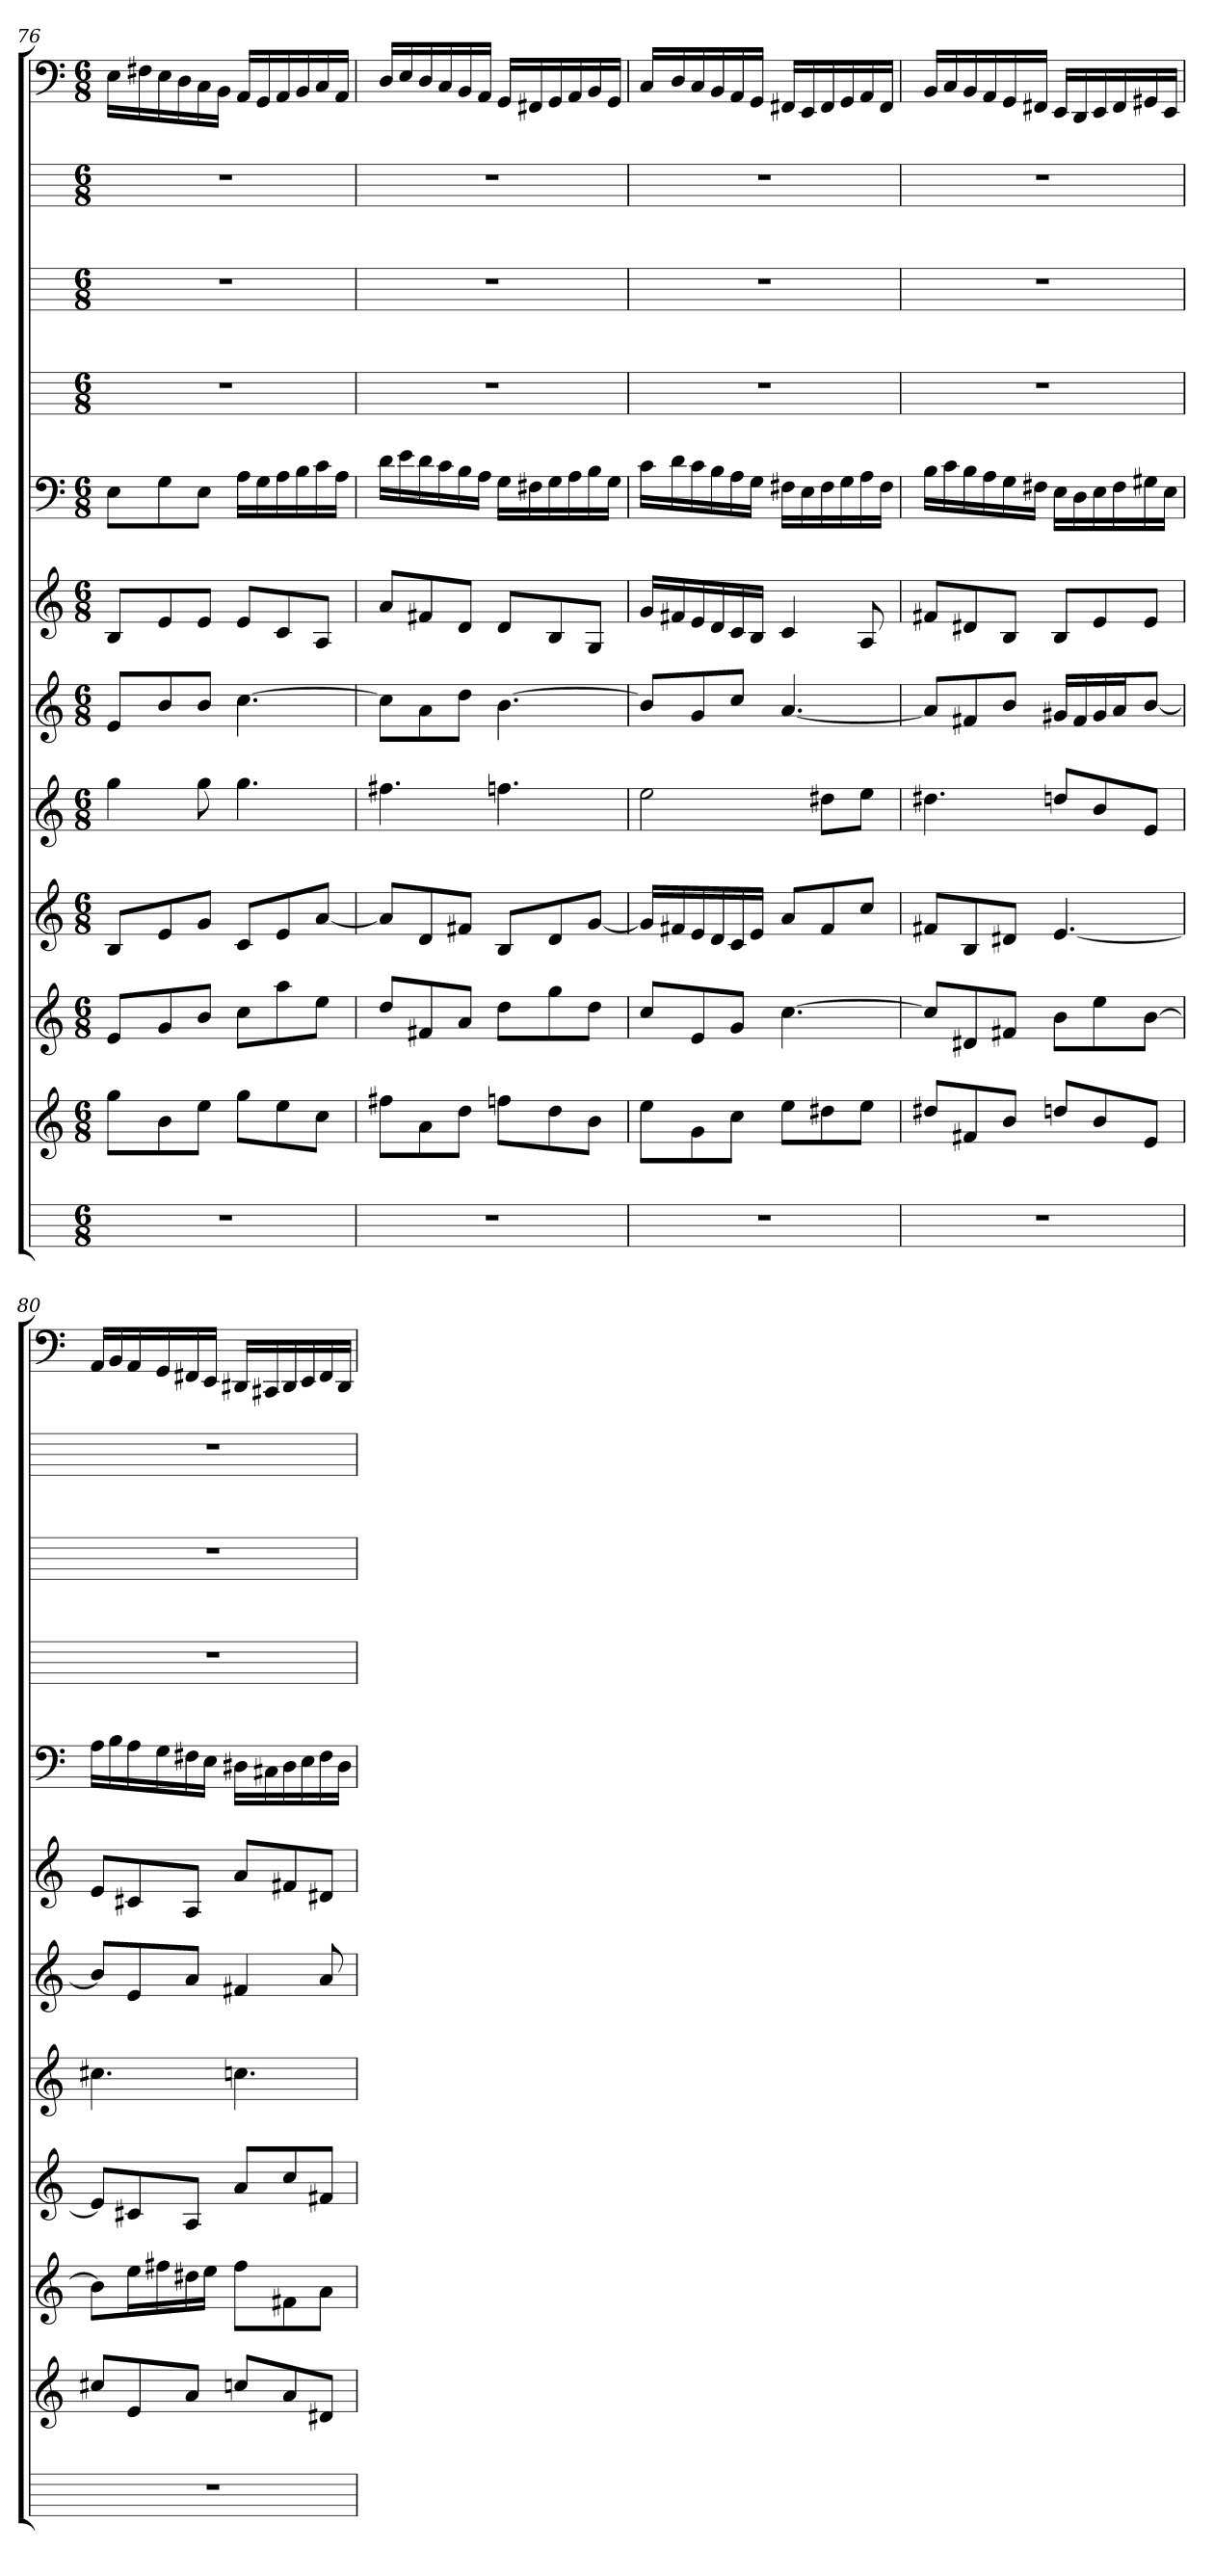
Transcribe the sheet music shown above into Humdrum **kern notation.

**kern	**kern	**kern	**kern	**kern	**kern	**kern	**kern	**kern	**kern	**kern	**kern
*part12	*part11	*part10	*part9	*part8	*part7	*part6	*part5	*part4	*part3	*part2	*part1
*staff12	*staff11	*staff10	*staff9	*staff8	*staff7	*staff6	*staff5	*staff4	*staff3	*staff2	*staff1
*k[]	*k[]	*k[]	*k[]	*k[]	*k[]	*k[]	*k[]	*k[]	*k[]	*k[]	*k[]
*C:	*C:	*C:	*C:	*C:	*C:	*C:	*C:	*C:	*C:	*C:	*C:
*M6/8	*M6/8	*M6/8	*M6/8	*M6/8	*M6/8	*M6/8	*M6/8	*M6/8	*M6/8	*M6/8	*M6/8
=76	=76	=76	=76	=76	=76	=76	=76	=76	=76	=76	=76
2.r	8ggL	8eL	8BL	4gg	8eL	8BL	8EL	2.r	2.r	2.r	16ELL
.	.	.	.	.	.	.	.	.	.	.	16F#X
.	8b	8g	8e	.	8b	8e	8G	.	.	.	16E
.	.	.	.	.	.	.	.	.	.	.	16D
.	8eeJ	8bJ	8gJ	8gg	8bJ	8eJ	8EJ	.	.	.	16C
.	.	.	.	.	.	.	.	.	.	.	16BBJJ
.	8ggL	8ccL	8cL	4.gg	[4.cc	8eL	16ALL	.	.	.	16AALL
.	.	.	.	.	.	.	16G	.	.	.	16GG
.	8ee	8aa	8e	.	.	8c	16A	.	.	.	16AA
.	.	.	.	.	.	.	16B	.	.	.	16BB
.	8ccJ	8eeJ	[8aJ	.	.	8AJ	16c	.	.	.	16C
.	.	.	.	.	.	.	16AJJ	.	.	.	16AAJJ
=77	=77	=77	=77	=77	=77	=77	=77	=77	=77	=77	=77
2.r	8ff#XL	8ddL	8aL]	4.ff#X	8ccL]	8aL	16dLL	2.r	2.r	2.r	16DLL
.	.	.	.	.	.	.	16e	.	.	.	16E
.	8a	8f#X	8d	.	8a	8f#X	16d	.	.	.	16D
.	.	.	.	.	.	.	16c	.	.	.	16C
.	8ddJ	8aJ	8f#XJ	.	8ddJ	8dJ	16B	.	.	.	16BB
.	.	.	.	.	.	.	16AJJ	.	.	.	16AAJJ
.	8ffnL	8ddL	8BL	4.ffn	[4.b	8dL	16GLL	.	.	.	16GGLL
.	.	.	.	.	.	.	16F#X	.	.	.	16FF#X
.	8dd	8gg	8d	.	.	8B	16G	.	.	.	16GG
.	.	.	.	.	.	.	16A	.	.	.	16AA
.	8bJ	8ddJ	[8gJ	.	.	8GJ	16B	.	.	.	16BB
.	.	.	.	.	.	.	16GJJ	.	.	.	16GGJJ
=78	=78	=78	=78	=78	=78	=78	=78	=78	=78	=78	=78
2.r	8eeL	8ccL	16gLL]	2ee	8bL]	16gLL	16cLL	2.r	2.r	2.r	16CLL
.	.	.	16f#X	.	.	16f#X	16d	.	.	.	16D
.	8g	8e	16e	.	8g	16e	16c	.	.	.	16C
.	.	.	16d	.	.	16d	16B	.	.	.	16BB
.	8ccJ	8gJ	16c	.	8ccJ	16c	16A	.	.	.	16AA
.	.	.	16eJJ	.	.	16BJJ	16GJJ	.	.	.	16GGJJ
.	8eeL	[4.cc	8aL	.	[4.a	4c	16F#XLL	.	.	.	16FF#XLL
.	.	.	.	.	.	.	16E	.	.	.	16EE
.	8dd#X	.	8f#	8dd#XL	.	.	16F#	.	.	.	16FF#
.	.	.	.	.	.	.	16G	.	.	.	16GG
.	8eeJ	.	8ccJ	8eeJ	.	8A	16A	.	.	.	16AA
.	.	.	.	.	.	.	16F#JJ	.	.	.	16FF#JJ
=79	=79	=79	=79	=79	=79	=79	=79	=79	=79	=79	=79
2.r	8dd#XL	8ccL]	8f#XL	4.dd#X	8aL]	8f#XL	16BLL	2.r	2.r	2.r	16BBLL
.	.	.	.	.	.	.	16c	.	.	.	16C
.	8f#X	8d#X	8B	.	8f#X	8d#X	16B	.	.	.	16BB
.	.	.	.	.	.	.	16A	.	.	.	16AA
.	8bJ	8f#XJ	8d#XJ	.	8bJ	8BJ	16G	.	.	.	16GG
.	.	.	.	.	.	.	16F#XJJ	.	.	.	16FF#XJJ
.	8ddnL	8bL	[4.e	8ddnL	16g#XLL	8BL	16ELL	.	.	.	16EELL
.	.	.	.	.	16f#	.	16D	.	.	.	16DD
.	8b	8ee	.	8b	16g#	8e	16E	.	.	.	16EE
.	.	.	.	.	16aJ	.	16F#	.	.	.	16FF#
.	8eJ	[8bJ	.	8eJ	[8bJ	8eJ	16G#X	.	.	.	16GG#X
.	.	.	.	.	.	.	16EJJ	.	.	.	16EEJJ
=80	=80	=80	=80	=80	=80	=80	=80	=80	=80	=80	=80
2.r	8cc#XL	8bL]	8eL]	4.cc#X	8bL]	8eL	16ALL	2.r	2.r	2.r	16AALL
.	.	.	.	.	.	.	16B	.	.	.	16BB
.	8e	16eeL	8c#X	.	8e	8c#X	16A	.	.	.	16AA
.	.	16ff#X	.	.	.	.	16G	.	.	.	16GG
.	8aJ	16dd#X	8AJ	.	8aJ	8AJ	16F#X	.	.	.	16FF#X
.	.	16eeJJ	.	.	.	.	16EJJ	.	.	.	16EEJJ
.	8ccnL	8ff#L	8aL	4.ccn	4f#X	8aL	16D#XLL	.	.	.	16DD#XLL
.	.	.	.	.	.	.	16C#X	.	.	.	16CC#X
.	8a	8f#X	8cc	.	.	8f#X	16D#	.	.	.	16DD#
.	.	.	.	.	.	.	16E	.	.	.	16EE
.	8d#XJ	8aJ	8f#XJ	.	8a	8d#XJ	16F#	.	.	.	16FF#
.	.	.	.	.	.	.	16D#JJ	.	.	.	16DD#JJ
=	=	=	=	=	=	=	=	=	=	=	=
*-	*-	*-	*-	*-	*-	*-	*-	*-	*-	*-	*-
